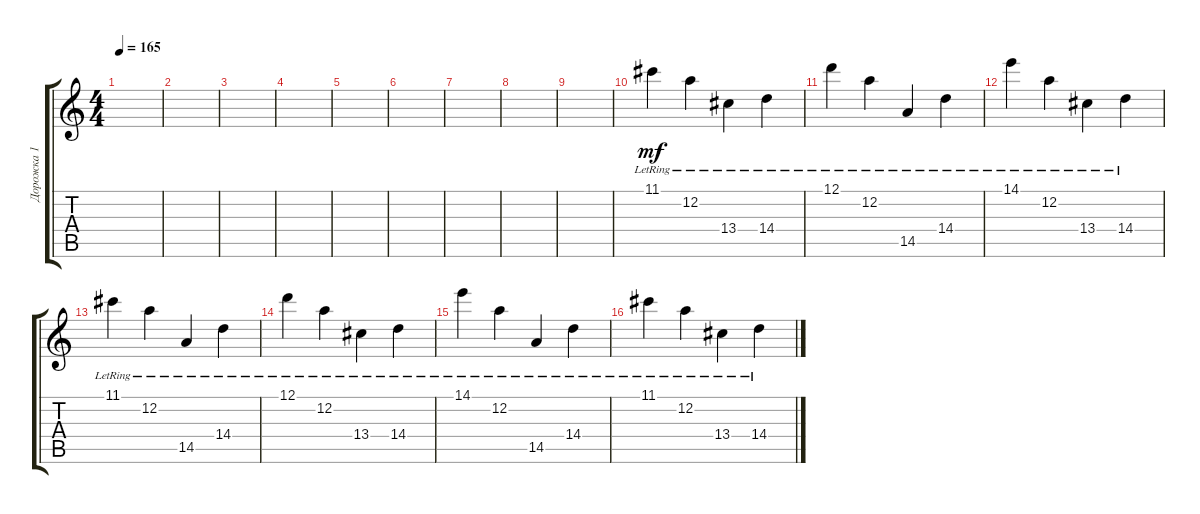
\track ("Дорожка 1" "Дорожка 1") {instrument electricguitarjazz}
\staff {score tabs}
\tuning (D4 A3 F3 C3 G2 C2) {hide}
\ts (4 4)
\tempo 165
\clef g2
\ks c
|
|
|
|
|
|
|
|
|
11.1{lr}.4{dy mf} 12.2{lr}.4 13.4{lr}.4 14.4{lr}.4 |
12.1{lr}.4 12.2{lr}.4 14.5{lr}.4 14.4{lr}.4 |
14.1{lr}.4 12.2{lr}.4 13.4{lr}.4 14.4{lr}.4 |
11.1{lr}.4 12.2{lr}.4 14.5{lr}.4 14.4{lr}.4 |
12.1{lr}.4 12.2{lr}.4 13.4{lr}.4 14.4{lr}.4 |
14.1{lr}.4 12.2{lr}.4 14.5{lr}.4 14.4{lr}.4 |
11.1{lr}.4 12.2{lr}.4 13.4{lr}.4 14.4{lr}.4
